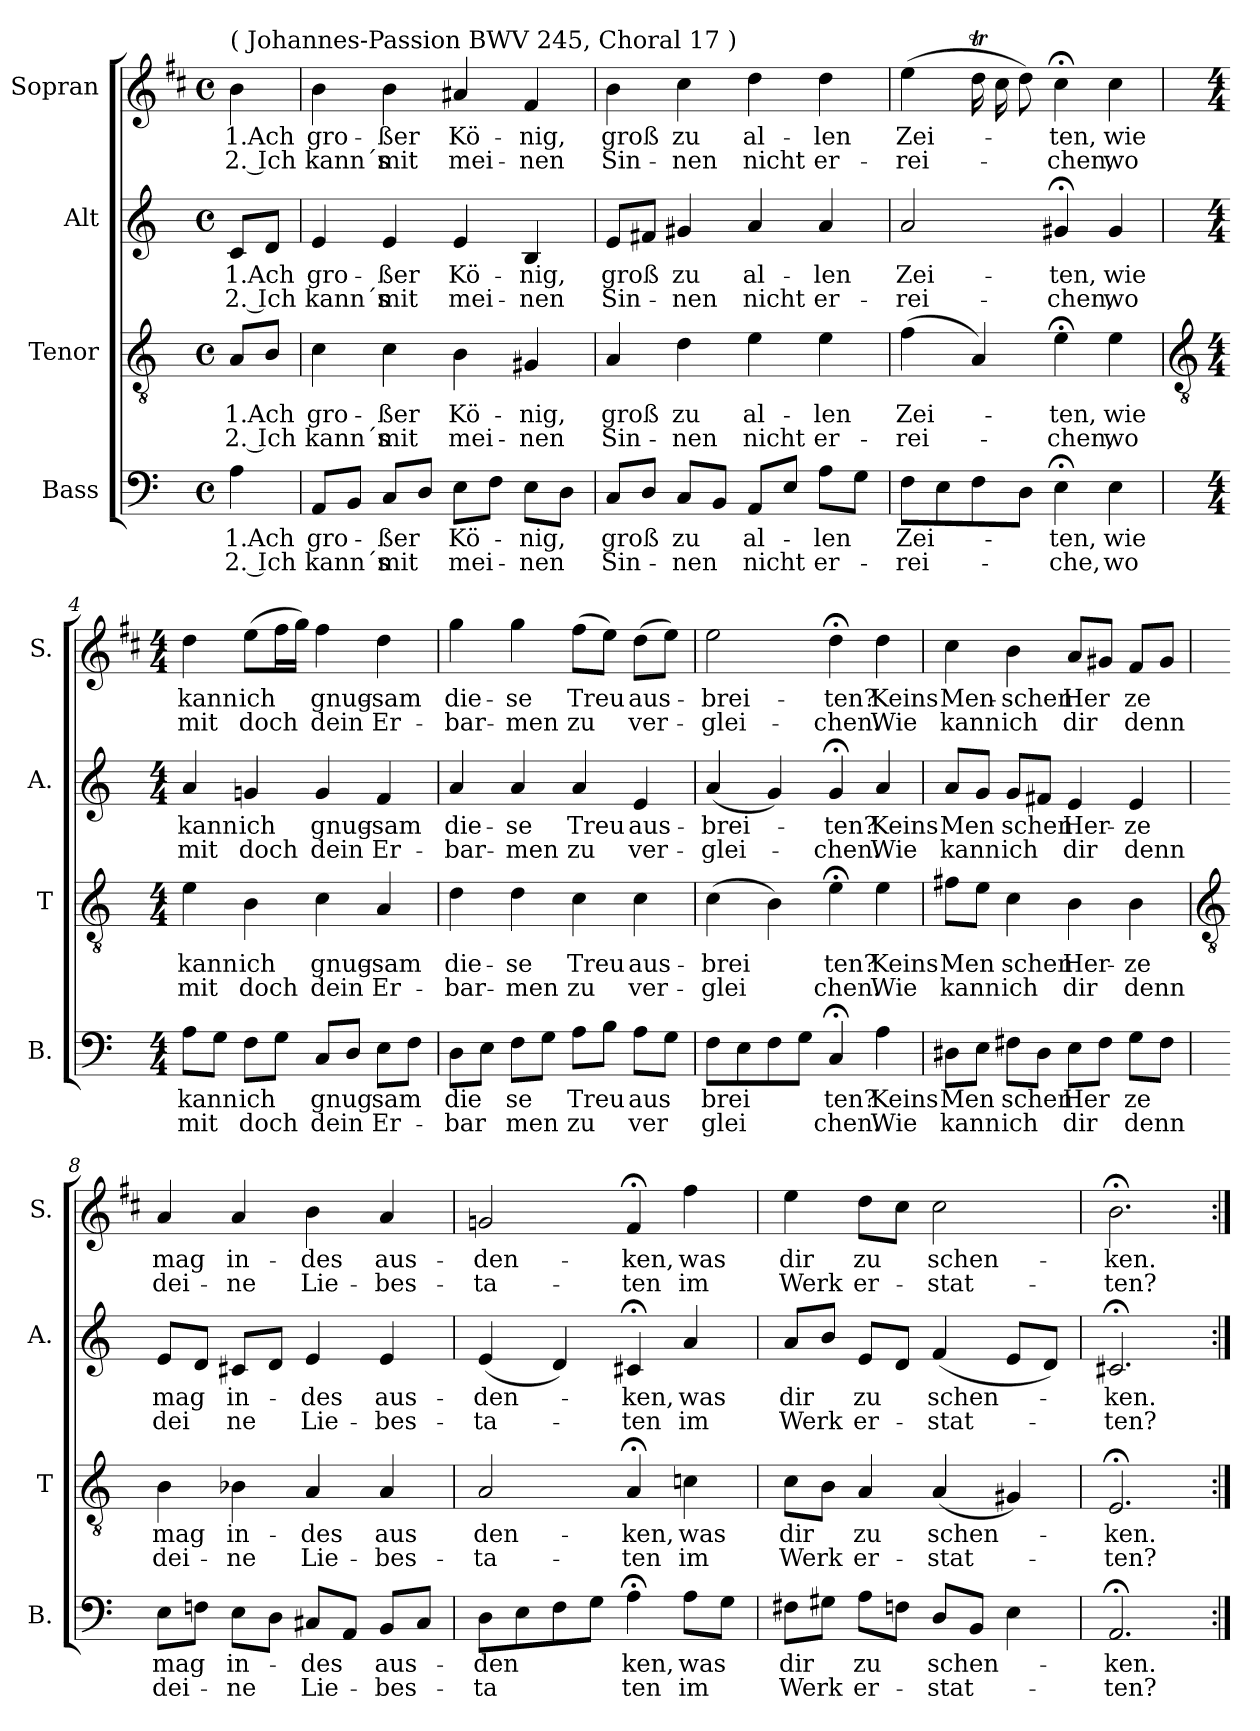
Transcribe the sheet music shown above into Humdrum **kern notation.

**kern	**text	**text	**kern	**text	**text	**kern	**text	**text	**kern	**text	**text
*part4	*part4	*part4	*part3	*part3	*part3	*part2	*part2	*part2	*part1	*part1	*part1
*staff4	*staff4	*staff4	*staff3	*staff3	*staff3	*staff2	*staff2	*staff2	*staff1	*staff1	*staff1
*I"Bass	*	*	*I"Tenor	*	*	*I"Alt	*	*	*I"Sopran	*	*
*I'B.	*	*	*I'T	*	*	*I'A.	*	*	*I'S.	*	*
*clefF4	*	*	*clefGv2	*	*	*clefG2	*	*	*clefG2	*	*
*	*	*	*	*	*	*	*	*	*ITrd1c2	*	*
*k[]	*	*	*k[]	*	*	*k[]	*	*	*k[]	*	*
*C:	*	*	*C:	*	*	*C:	*	*	*C:	*	*
*M4/4	*	*	*M4/4	*	*	*M4/4	*	*	*M4/4	*	*
*met(c)	*	*	*met(c)	*	*	*met(c)	*	*	*met(c)	*	*
=	=	=	=	=	=	=	=	=	=	=	=
!	!	!	!	!	!	!	!	!	!LO:TX:a:t=( Johannes-Passion BWV 245, Choral 17 )	!	!
!	!LO:LY:b	!LO:LY:b	!	!LO:LY:b	!LO:LY:b	!	!LO:LY:b	!LO:LY:b	!	!LO:LY:b	!LO:LY:b
4A	1.Ach	2. Ich	8AL	1.Ach	2. Ich	8cL	1.Ach	2. Ich	4a	1.Ach	2. Ich
.	.	.	8BJ	.	.	8dJ	.	.	.	.	.
=1	=1	=1	=1	=1	=1	=1	=1	=1	=1	=1	=1
!	!LO:LY:b	!LO:LY:b	!	!LO:LY:b	!LO:LY:b	!	!LO:LY:b	!LO:LY:b	!	!LO:LY:b	!LO:LY:b
8AAL	gro-	-kann´s	4c	gro-	-kann´s	4e	gro-	-kann´s	4a	gro-	-kann´s
8BBJ	.	.	.	.	.	.	.	.	.	.	.
!	!LO:LY:b	!LO:LY:b	!	!LO:LY:b	!LO:LY:b	!	!LO:LY:b	!LO:LY:b	!	!LO:LY:b	!LO:LY:b
8CL	ßer	mit	4c	ßer	mit	4e	ßer	mit	4a	ßer	mit
8DJ	.	.	.	.	.	.	.	.	.	.	.
!	!LO:LY:b	!LO:LY:b	!	!LO:LY:b	!LO:LY:b	!	!LO:LY:b	!LO:LY:b	!	!LO:LY:b	!LO:LY:b
8EL	Kö-	-mei-	4B	Kö-	-mei-	4e	Kö-	-mei-	4g#X	Kö-	-mei-
8FJ	.	.	.	.	.	.	.	.	.	.	.
!	!LO:LY:b	!LO:LY:b	!	!LO:LY:b	!LO:LY:b	!	!LO:LY:b	!LO:LY:b	!	!LO:LY:b	!LO:LY:b
8EL	-nig,	nen	4G#X	-nig,	nen	4B	-nig,	nen	4e	-nig,	nen
8DJ	.	.	.	.	.	.	.	.	.	.	.
=2	=2	=2	=2	=2	=2	=2	=2	=2	=2	=2	=2
!	!LO:LY:b	!LO:LY:b	!	!LO:LY:b	!LO:LY:b	!	!LO:LY:b	!LO:LY:b	!	!LO:LY:b	!LO:LY:b
8CL	groß	Sin-	4A	groß	Sin-	8eL	groß	Sin-	4a	groß	Sin-
8DJ	.	.	.	.	.	8f#XJ	.	.	.	.	.
!	!LO:LY:b	!LO:LY:b	!	!LO:LY:b	!LO:LY:b	!	!LO:LY:b	!LO:LY:b	!	!LO:LY:b	!LO:LY:b
8CL	-zu	nen	4d	-zu	nen	4g#X	-zu	nen	4b	-zu	nen
8BBJ	.	.	.	.	.	.	.	.	.	.	.
!	!LO:LY:b	!LO:LY:b	!	!LO:LY:b	!LO:LY:b	!	!LO:LY:b	!LO:LY:b	!	!LO:LY:b	!LO:LY:b
8AAL	al-	-nicht	4e	al-	-nicht	4a	al-	-nicht	4cc	al-	-nicht
8EJ	.	.	.	.	.	.	.	.	.	.	.
!	!LO:LY:b	!LO:LY:b	!	!LO:LY:b	!LO:LY:b	!	!LO:LY:b	!LO:LY:b	!	!LO:LY:b	!LO:LY:b
8AL	len	er-	4e	len	er-	4a	len	er-	4cc	len	er-
8GJ	.	.	.	.	.	.	.	.	.	.	.
=3	=3	=3	=3	=3	=3	=3	=3	=3	=3	=3	=3
!	!LO:LY:b	!LO:LY:b	!	!LO:LY:b	!LO:LY:b	!	!LO:LY:b	!LO:LY:b	!	!LO:LY:b	!LO:LY:b
8FL	-Zei-	-rei-	(>4f	-Zei-	-rei-	2a	-Zei-	-rei-	(>4dd	-Zei-	-rei-
8E	.	.	.	.	.	.	.	.	.	.	.
8F	.	.	4A)	.	.	.	.	.	16ccTLL	.	.
.	.	.	.	.	.	.	.	.	16b	.	.
8DJ	.	.	.	.	.	.	.	.	8ccJ)	.	.
!	!LO:LY:b	!LO:LY:b	!	!LO:LY:b	!LO:LY:b	!	!LO:LY:b	!LO:LY:b	!	!LO:LY:b	!LO:LY:b
4E;<	-ten,	che,	4e;<	-ten,	chen,	4g#X;<	-ten,	chen,	4b;<	-ten,	chen,
!	!LO:LY:b	!LO:LY:b	!	!LO:LY:b	!LO:LY:b	!	!LO:LY:b	!LO:LY:b	!	!LO:LY:b	!LO:LY:b
4E	wie	wo	4e	wie	wo	4g#	wie	wo	4b	wie	wo
!!LO:LB:g=z
=4	=4	=4	=4	=4	=4	=4	=4	=4	=4	=4	=4
*	*	*	*clefGv2	*	*	*	*	*	*	*	*
*M4/4	*	*	*M4/4	*	*	*M4/4	*	*	*M4/4	*	*
!	!LO:LY:b	!LO:LY:b	!	!LO:LY:b	!LO:LY:b	!	!LO:LY:b	!LO:LY:b	!	!LO:LY:b	!LO:LY:b
8AL	kann	mit	4e	kann	mit	4a	kann	mit	4cc	kann	mit
8GJ	.	.	.	.	.	.	.	.	.	.	.
!	!LO:LY:b	!LO:LY:b	!	!LO:LY:b	!LO:LY:b	!	!LO:LY:b	!LO:LY:b	!	!LO:LY:b	!LO:LY:b
8FL	ich	doch	4B	ich	doch	4gn	ich	doch	(>8ddL	ich	doch
8GJ	.	.	.	.	.	.	.	.	16eeL	.	.
.	.	.	.	.	.	.	.	.	16ffJJ)	.	.
!	!LO:LY:b	!LO:LY:b	!	!LO:LY:b	!LO:LY:b	!	!LO:LY:b	!LO:LY:b	!	!LO:LY:b	!LO:LY:b
8CL	gnug	dein	4c	gnug-	-dein	4g	gnug-	-dein	4ee	gnug-	-dein
8DJ	.	.	.	.	.	.	.	.	.	.	.
!	!LO:LY:b	!LO:LY:b	!	!LO:LY:b	!LO:LY:b	!	!LO:LY:b	!LO:LY:b	!	!LO:LY:b	!LO:LY:b
8EL	sam	Er-	4A	sam	Er-	4f	sam	Er-	4cc	sam	Er-
8FJ	.	.	.	.	.	.	.	.	.	.	.
=5	=5	=5	=5	=5	=5	=5	=5	=5	=5	=5	=5
!	!LO:LY:b	!LO:LY:b	!	!LO:LY:b	!LO:LY:b	!	!LO:LY:b	!LO:LY:b	!	!LO:LY:b	!LO:LY:b
8DL	-die	bar	4d	-die-	-bar-	4a	-die-	-bar-	4ff	-die-	-bar-
8EJ	.	.	.	.	.	.	.	.	.	.	.
!	!LO:LY:b	!LO:LY:b	!	!LO:LY:b	!LO:LY:b	!	!LO:LY:b	!LO:LY:b	!	!LO:LY:b	!LO:LY:b
8FL	se	men	4d	-se	men	4a	-se	men	4ff	-se	men
8GJ	.	.	.	.	.	.	.	.	.	.	.
!	!LO:LY:b	!LO:LY:b	!	!LO:LY:b	!LO:LY:b	!	!LO:LY:b	!LO:LY:b	!	!LO:LY:b	!LO:LY:b
8AL	Treu	zu	4c	Treu	zu	4a	Treu	zu	(>8eeL	Treu	zu
8BJ	.	.	.	.	.	.	.	.	8ddJ)	.	.
!	!LO:LY:b	!LO:LY:b	!	!LO:LY:b	!LO:LY:b	!	!LO:LY:b	!LO:LY:b	!	!LO:LY:b	!LO:LY:b
8AL	aus	ver	4c	aus-	-ver-	4e	aus-	-ver-	(>8ccL	aus-	-ver-
8GJ	.	.	.	.	.	.	.	.	8ddJ)	.	.
=6	=6	=6	=6	=6	=6	=6	=6	=6	=6	=6	=6
!	!LO:LY:b	!LO:LY:b	!	!LO:LY:b	!LO:LY:b	!	!LO:LY:b	!LO:LY:b	!	!LO:LY:b	!LO:LY:b
8FL	brei	glei	(>4c	-brei	glei	(<4a	-brei-	-glei-	2dd	-brei-	-glei-
8E	.	.	.	.	.	.	.	.	.	.	.
8F	.	.	4B)	.	.	4g)	.	.	.	.	.
8GJ	.	.	.	.	.	.	.	.	.	.	.
!	!LO:LY:b	!LO:LY:b	!	!LO:LY:b	!LO:LY:b	!	!LO:LY:b	!LO:LY:b	!	!LO:LY:b	!LO:LY:b
4C;<	ten?	chen.	4e;<	ten?	chen.	4g;<	-ten?	chen.	4cc;<	-ten?	chen.
!	!LO:LY:b	!LO:LY:b	!	!LO:LY:b	!LO:LY:b	!	!LO:LY:b	!LO:LY:b	!	!LO:LY:b	!LO:LY:b
4A	Keins	Wie	4e	Keins	Wie	4a	Keins	Wie	4cc	Keins	Wie
=7	=7	=7	=7	=7	=7	=7	=7	=7	=7	=7	=7
!	!LO:LY:b	!LO:LY:b	!	!LO:LY:b	!LO:LY:b	!	!LO:LY:b	!LO:LY:b	!	!LO:LY:b	!LO:LY:b
8D#XL	Men	kann	8f#XL	Men	kann	8aL	Men	kann	4b	Men-	-kann
8EJ	.	.	8eJ	.	.	8gJ	.	.	.	.	.
!	!LO:LY:b	!LO:LY:b	!	!LO:LY:b	!LO:LY:b	!	!LO:LY:b	!LO:LY:b	!	!LO:LY:b	!LO:LY:b
8F#XL	schen	ich	4c	schen	ich	8gL	schen	ich	4a	schen	ich
8D#J	.	.	.	.	.	8f#XJ	.	.	.	.	.
!	!LO:LY:b	!LO:LY:b	!	!LO:LY:b	!LO:LY:b	!	!LO:LY:b	!LO:LY:b	!	!LO:LY:b	!LO:LY:b
8EL	Her	dir	4B	Her-	-dir	4e	Her-	-dir	8gL	Her	dir
8F#J	.	.	.	.	.	.	.	.	8f#XJ	.	.
!	!LO:LY:b	!LO:LY:b	!	!LO:LY:b	!LO:LY:b	!	!LO:LY:b	!LO:LY:b	!	!LO:LY:b	!LO:LY:b
8GL	ze	denn	4B	ze	denn	4e	ze	denn	8eL	ze	denn
8F#J	.	.	.	.	.	.	.	.	8f#J	.	.
!!LO:LB:g=z
=8	=8	=8	=8	=8	=8	=8	=8	=8	=8	=8	=8
*	*	*	*clefGv2	*	*	*	*	*	*	*	*
!	!LO:LY:b	!LO:LY:b	!	!LO:LY:b	!LO:LY:b	!	!LO:LY:b	!LO:LY:b	!	!LO:LY:b	!LO:LY:b
8EL	mag	dei-	4B	mag	dei-	8eL	mag	dei	4g	mag	dei-
8FnJ	.	.	.	.	.	8dJ	.	.	.	.	.
!	!LO:LY:b	!LO:LY:b	!	!LO:LY:b	!LO:LY:b	!	!LO:LY:b	!LO:LY:b	!	!LO:LY:b	!LO:LY:b
8EL	-in-	-ne	4B-X	-in-	-ne	8c#XL	in-	-ne	4g	-in-	-ne
8DJ	.	.	.	.	.	8dJ	.	.	.	.	.
!	!LO:LY:b	!LO:LY:b	!	!LO:LY:b	!LO:LY:b	!	!LO:LY:b	!LO:LY:b	!	!LO:LY:b	!LO:LY:b
8C#XL	des	Lie-	4A	des	Lie-	4e	des	Lie-	4a	des	Lie-
8AAJ	.	.	.	.	.	.	.	.	.	.	.
!	!LO:LY:b	!LO:LY:b	!	!LO:LY:b	!LO:LY:b	!	!LO:LY:b	!LO:LY:b	!	!LO:LY:b	!LO:LY:b
8BBL	-aus-	-bes-	4A	-aus	bes-	4e	-aus-	-bes-	4g	-aus-	-bes-
8C#J	.	.	.	.	.	.	.	.	.	.	.
=9	=9	=9	=9	=9	=9	=9	=9	=9	=9	=9	=9
!	!LO:LY:b	!LO:LY:b	!	!LO:LY:b	!LO:LY:b	!	!LO:LY:b	!LO:LY:b	!	!LO:LY:b	!LO:LY:b
8DL	-den	ta	2A	-den-	-ta-	(<4e	-den-	-ta-	2fn	-den-	-ta-
8E	.	.	.	.	.	.	.	.	.	.	.
8F	.	.	.	.	.	4d)	.	.	.	.	.
8GJ	.	.	.	.	.	.	.	.	.	.	.
!	!LO:LY:b	!LO:LY:b	!	!LO:LY:b	!LO:LY:b	!	!LO:LY:b	!LO:LY:b	!	!LO:LY:b	!LO:LY:b
4A;<	ken,	ten	4A;<	-ken,	ten	4c#X;<	-ken,	ten	4e;<	-ken,	ten
!	!LO:LY:b	!LO:LY:b	!	!LO:LY:b	!LO:LY:b	!	!LO:LY:b	!LO:LY:b	!	!LO:LY:b	!LO:LY:b
8AL	was	im	4cn	was	im	4a	was	im	4ee	was	im
8GJ	.	.	.	.	.	.	.	.	.	.	.
=10	=10	=10	=10	=10	=10	=10	=10	=10	=10	=10	=10
!	!LO:LY:b	!LO:LY:b	!	!LO:LY:b	!LO:LY:b	!	!LO:LY:b	!LO:LY:b	!	!LO:LY:b	!LO:LY:b
8F#XL	dir	Werk	8cL	dir	Werk	8aL	dir	Werk	4dd	dir	Werk
8G#XJ	.	.	8BJ	.	.	8bJ	.	.	.	.	.
!	!LO:LY:b	!LO:LY:b	!	!LO:LY:b	!LO:LY:b	!	!LO:LY:b	!LO:LY:b	!	!LO:LY:b	!LO:LY:b
8AL	zu	er-	4A	zu	er-	8eL	zu	er-	8ccL	zu	er-
8FnJ	.	.	.	.	.	8dJ	.	.	8bJ	.	.
!	!LO:LY:b	!LO:LY:b	!	!LO:LY:b	!LO:LY:b	!	!LO:LY:b	!LO:LY:b	!	!LO:LY:b	!LO:LY:b
8DL	-schen-	-stat-	(<4A	-schen-	-stat-	(<4f	-schen-	-stat-	2b	-schen-	-stat-
8BBJ	.	.	.	.	.	.	.	.	.	.	.
4E	.	.	4G#X)	.	.	8eL	.	.	.	.	.
.	.	.	.	.	.	8dJ)	.	.	.	.	.
=11	=11	=11	=11	=11	=11	=11	=11	=11	=11	=11	=11
!	!LO:LY:b	!LO:LY:b	!	!LO:LY:b	!LO:LY:b	!	!LO:LY:b	!LO:LY:b	!	!LO:LY:b	!LO:LY:b
2.AA;<	-ken.	ten?	2.E;<	-ken.	ten?	2.c#X;<	-ken.	ten?	2.a;<	-ken.	ten?
=:|!	=:|!	=:|!	=:|!	=:|!	=:|!	=:|!	=:|!	=:|!	=:|!	=:|!	=:|!
*-	*-	*-	*-	*-	*-	*-	*-	*-	*-	*-	*-
